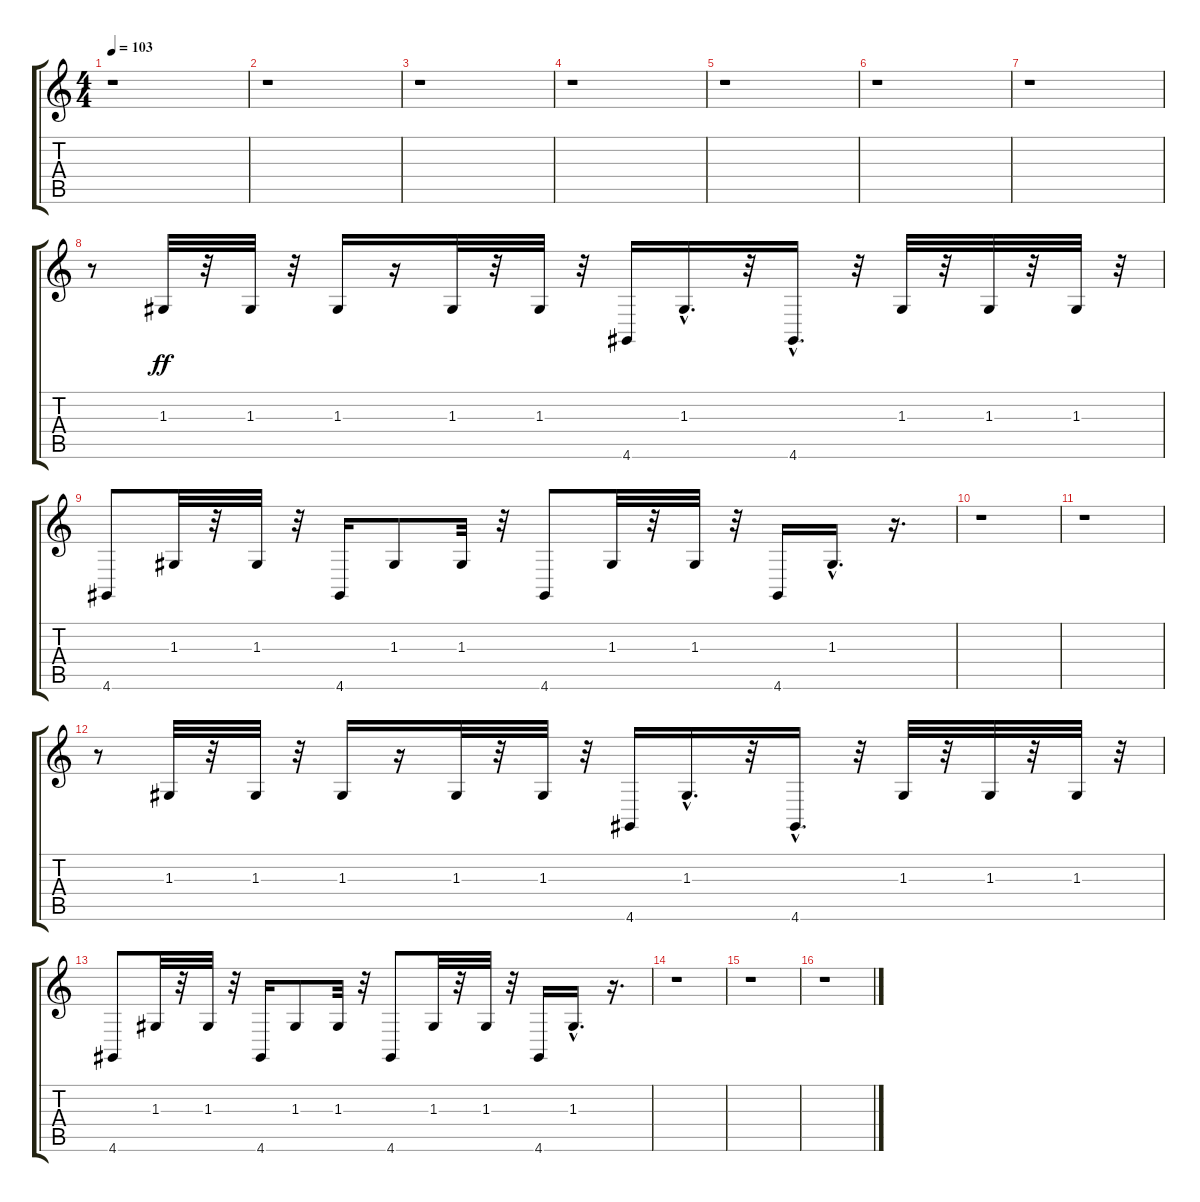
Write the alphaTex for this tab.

\track "" {instrument lead5charang}
\staff {score tabs}
\tuning (E4 B3 G3 D3 A2 E2) {hide}
\ts (4 4)
\tempo 103
\clef g2
\ks c
r.1{dy ff} |
r.1 |
r.1 |
r.1 |
r.1 |
r.1 |
r.1 |
r.8 1.3.32 r.32 1.3.32 r.32 1.3.16 r.16 1.3.32 r.32 1.3.32 r.32 4.6.16 1.3{hac}.16{d} r.32 4.6{hac}.16{d} r.32 1.3.32 r.32 1.3.32 r.32 1.3.32 r.32 |
4.6.8 1.3.32 r.32 1.3.32 r.32 4.6.16 1.3.8 1.3.32 r.32 4.6.8 1.3.32 r.32 1.3.32 r.32 4.6.16 1.3{hac}.16{d} r.16{d} |
r.1 |
r.1 |
r.8 1.3.32 r.32 1.3.32 r.32 1.3.16 r.16 1.3.32 r.32 1.3.32 r.32 4.6.16 1.3{hac}.16{d} r.32 4.6{hac}.16{d} r.32 1.3.32 r.32 1.3.32 r.32 1.3.32 r.32 |
4.6.8 1.3.32 r.32 1.3.32 r.32 4.6.16 1.3.8 1.3.32 r.32 4.6.8 1.3.32 r.32 1.3.32 r.32 4.6.16 1.3{hac}.16{d} r.16{d} |
r.1 |
r.1 |
r.1
